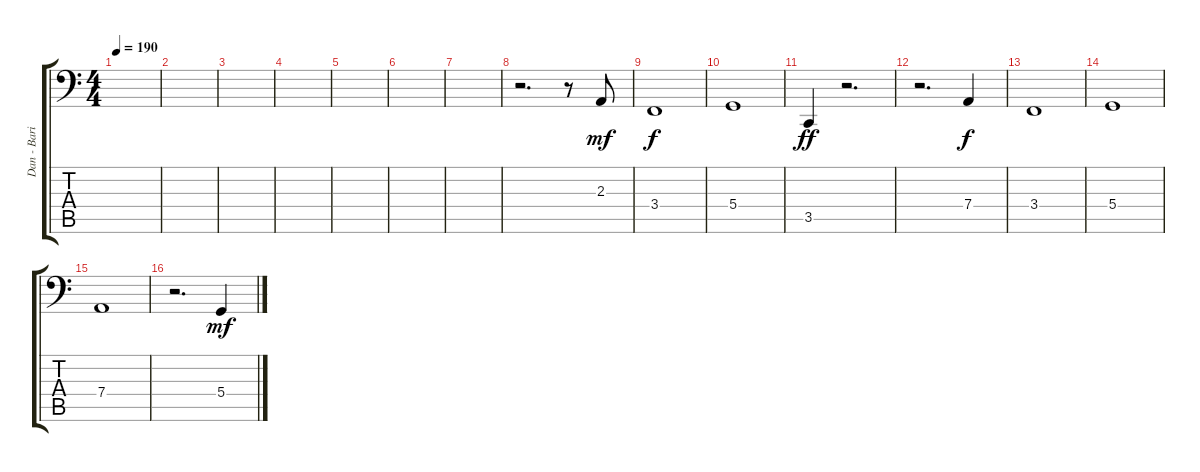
\track ("Dan - Baritone Sax" "Dan - Bari") {instrument baritonesax}
\staff {score tabs}
\tuning (E3 B2 G2 D2 A1 E1) {hide}
\ts (4 4)
\tempo 190
\clef f4
\ks c
|
|
|
|
|
|
|
r.2{d} r.8 2.3.8{dy mf} |
3.4.1{dy f} |
5.4.1 |
3.5.4{dy ff} r.2{d} |
r.2{d} 7.4.4{dy f} |
3.4.1 |
5.4.1 |
7.4.1{volume 3} |
r.2{d} 5.4.4{dy mf volume 16}
